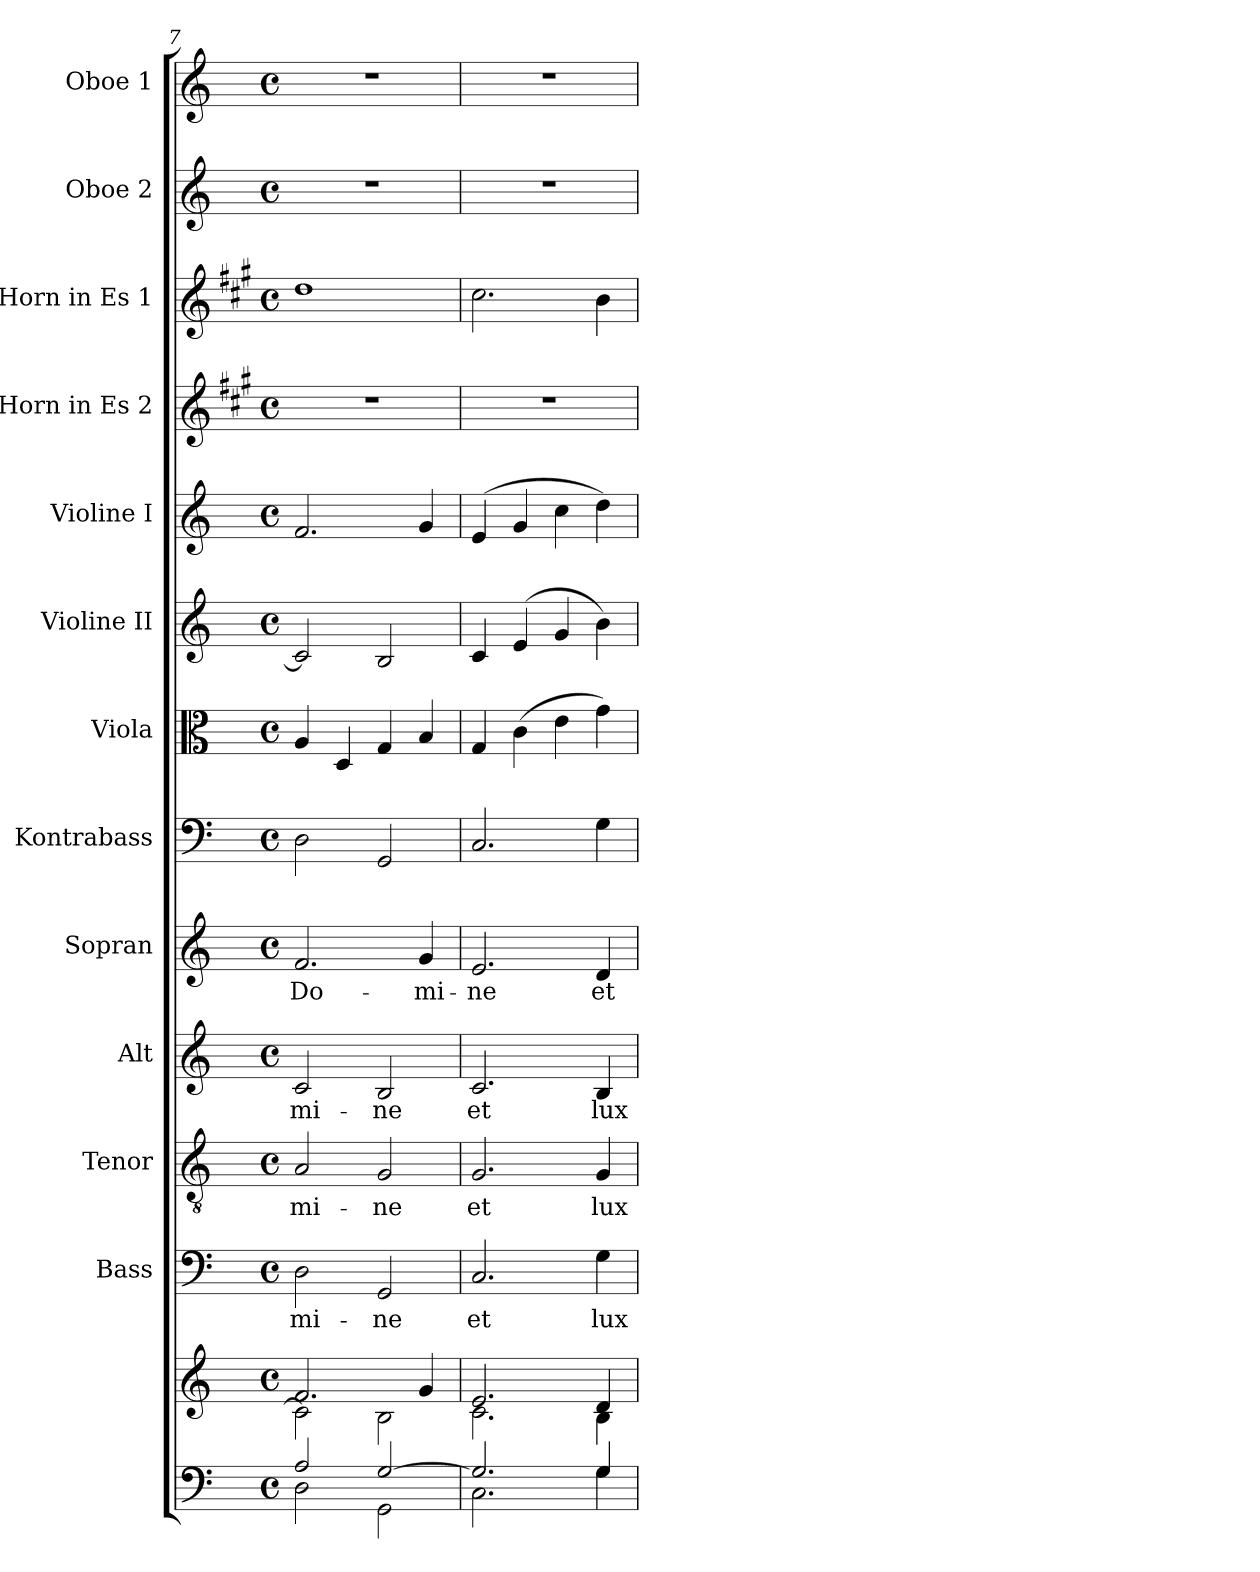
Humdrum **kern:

**kern	**kern	**kern	**text	**kern	**text	**kern	**text	**kern	**text	**kern	**kern	**kern	**kern	**kern	**kern	**kern	**kern
*part13	*part13	*part12	*part12	*part11	*part11	*part10	*part10	*part9	*part9	*part8	*part7	*part6	*part5	*part4	*part3	*part2	*part1
*staff14	*staff13	*staff12	*staff12	*staff11	*staff11	*staff10	*staff10	*staff9	*staff9	*staff8	*staff7	*staff6	*staff5	*staff4	*staff3	*staff2	*staff1
*	*	*I"Bass	*	*I"Tenor	*	*I"Alt	*	*I"Sopran	*	*I"Kontrabass	*I"Viola	*I"Violine II	*I"Violine I	*I"Horn in Es 2	*I"Horn in Es 1	*I"Oboe 2	*I"Oboe 1
*	*	*I'B.	*	*I'T.	*	*I'A.	*	*I'S.	*	*I'Kb.	*I'Vla.	*I'Vl. II	*I'Vl. I	*I'Hr. 2	*I'Hr. 1	*I'Ob. 2	*I'Ob. 1
*clefF4	*clefG2	*clefF4	*	*clefGv2	*	*clefG2	*	*clefG2	*	*clefF4	*clefC3	*clefG2	*clefG2	*clefG2	*clefG2	*clefG2	*clefG2
*	*	*	*	*	*	*	*	*	*	*ITrd7c12	*	*	*	*ITrd5c9	*ITrd5c9	*	*
*k[]	*k[]	*k[]	*	*k[]	*	*k[]	*	*k[]	*	*k[]	*k[]	*k[]	*k[]	*k[]	*k[]	*k[]	*k[]
*C:	*C:	*C:	*	*C:	*	*C:	*	*C:	*	*C:	*C:	*C:	*C:	*C:	*C:	*C:	*C:
*M4/4	*M4/4	*M4/4	*	*M4/4	*	*M4/4	*	*M4/4	*	*M4/4	*M4/4	*M4/4	*M4/4	*M4/4	*M4/4	*M4/4	*M4/4
*met(c)	*met(c)	*met(c)	*	*met(c)	*	*met(c)	*	*met(c)	*	*met(c)	*met(c)	*met(c)	*met(c)	*met(c)	*met(c)	*met(c)	*met(c)
=7	=7	=7	=7	=7	=7	=7	=7	=7	=7	=7	=7	=7	=7	=7	=7	=7	=7
*^	*^	*	*	*	*	*	*	*	*	*	*	*	*	*	*	*	*
!	!	!	!	!	!LO:LY:b	!	!LO:LY:b	!	!LO:LY:b	!	!LO:LY:b	!	!	!	!	!	!	!	!
2A/	2D\	2.f/	2c\]	2D\	-mi-	2A/	-mi-	2c/	-mi-	2.f/	Do-	2DD\	4A/	2c/]	2.f/	1r	1f	1r	1r
.	.	.	.	.	.	.	.	.	.	.	.	.	4D/	.	.	.	.	.	.
!	!	!	!	!	!LO:LY:b	!	!LO:LY:b	!	!LO:LY:b	!	!	!	!	!	!	!	!	!	!
[>2G/	2GG\	.	2B\	2GG/	-ne	2G/	-ne	2B/	-ne	.	.	2GGG/	4G/	2B/	.	.	.	.	.
!	!	!	!	!	!	!	!	!	!	!	!LO:LY:b	!	!	!	!	!	!	!	!
.	.	4g/	.	.	.	.	.	.	.	4g/	-mi-	.	4B/	.	4g/	.	.	.	.
!!LO:PB:g=z
=8	=8	=8	=8	=8	=8	=8	=8	=8	=8	=8	=8	=8	=8	=8	=8	=8	=8	=8	=8
!	!	!	!	!	!LO:LY:b	!	!LO:LY:b	!	!LO:LY:b	!	!LO:LY:b	!	!	!	!	!	!	!	!
2.G/]	2.C\	2.e/	2.c\	2.C/	et	2.G/	et	2.c/	et	2.e/	-ne	2.CC/	4G/	4c/	(4e/	1r	2.e\	1r	1r
.	.	.	.	.	.	.	.	.	.	.	.	.	(>4c\	(4e/	4g/	.	.	.	.
.	.	.	.	.	.	.	.	.	.	.	.	.	4e\	4g/	4cc\	.	.	.	.
!	!	!	!	!	!LO:LY:b	!	!LO:LY:b	!	!LO:LY:b	!	!LO:LY:b	!	!	!	!	!	!	!	!
4G/	4G\	4d/	4B\	4G\	lux	4G/	lux	4B/	lux	4d/	et	4GG\	4g\)	4b\)	4dd\)	.	4d\	.	.
*v	*v	*	*	*	*	*	*	*	*	*	*	*	*	*	*	*	*	*	*
*	*v	*v	*	*	*	*	*	*	*	*	*	*	*	*	*	*	*	*
=	=	=	=	=	=	=	=	=	=	=	=	=	=	=	=	=	=
*-	*-	*-	*-	*-	*-	*-	*-	*-	*-	*-	*-	*-	*-	*-	*-	*-	*-
